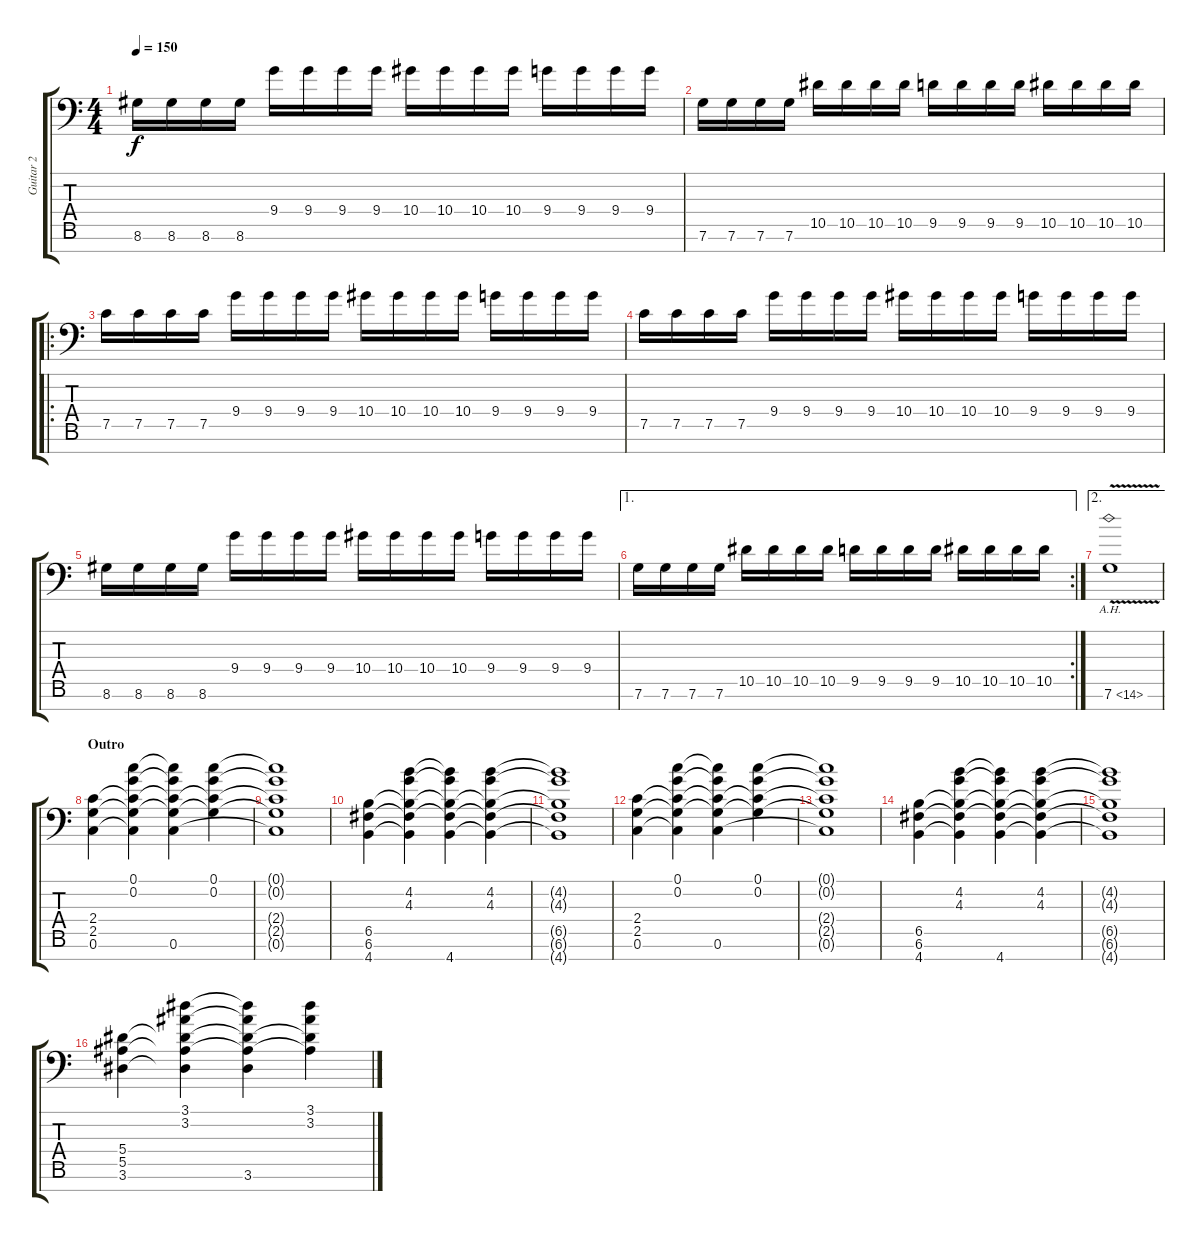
\track ("Guitar 2" "Guitar 2") {instrument distortionguitar}
\staff {score tabs}
\tuning (C4 G3 Eb3 Bb2 F2 C2 G1) {hide}
\ts (4 4)
\tempo 150
\clef f4
\ks c
8.6.16{dy f} 8.6.16 8.6.16 8.6.16 9.4.16 9.4.16 9.4.16 9.4.16 10.4.16 10.4.16 10.4.16 10.4.16 9.4.16 9.4.16 9.4.16 9.4.16 |
7.6.16 7.6.16 7.6.16 7.6.16 10.5.16 10.5.16 10.5.16 10.5.16 9.5.16 9.5.16 9.5.16 9.5.16 10.5.16 10.5.16 10.5.16 10.5.16 |
\ro
7.5.16 7.5.16 7.5.16 7.5.16 9.4.16 9.4.16 9.4.16 9.4.16 10.4.16 10.4.16 10.4.16 10.4.16 9.4.16 9.4.16 9.4.16 9.4.16 |
7.5.16 7.5.16 7.5.16 7.5.16 9.4.16 9.4.16 9.4.16 9.4.16 10.4.16 10.4.16 10.4.16 10.4.16 9.4.16 9.4.16 9.4.16 9.4.16 |
8.6.16 8.6.16 8.6.16 8.6.16 9.4.16 9.4.16 9.4.16 9.4.16 10.4.16 10.4.16 10.4.16 10.4.16 9.4.16 9.4.16 9.4.16 9.4.16 |
\ae 1
\rc 2
7.6.16 7.6.16 7.6.16 7.6.16 10.5.16 10.5.16 10.5.16 10.5.16 9.5.16 9.5.16 9.5.16 9.5.16 10.5.16 10.5.16 10.5.16 10.5.16 |
\ae 2
7.6{ah 7 v}.1 |
\section ("" "Outro")
(2.4 2.5 0.6).4 (0.1 0.2 2.4{t} 2.5{t} 0.6{t}).4 (0.1{t} 0.2{t} 2.4{t} 2.5{t} 0.6).4 (0.1 0.2 2.4{t} 2.5{t}).4 |
(0.1{t} 0.2{t} 2.4{t} 2.5{t} 0.6{t}).1 |
(6.5 6.6 4.7).4 (4.2 4.3 6.5{t} 6.6{t} 4.7{t}).4 (4.2{t} 4.3{t} 6.5{t} 6.6{t} 4.7).4 (4.2 4.3 6.5{t} 6.6{t} 4.7{t}).4 |
(4.2{t} 4.3{t} 6.5{t} 6.6{t} 4.7{t}).1 |
(2.4 2.5 0.6).4{volume 8} (0.1 0.2 2.4{t} 2.5{t} 0.6{t}).4 (0.1{t} 0.2{t} 2.4{t} 2.5{t} 0.6).4 (0.1 0.2 2.4{t} 2.5{t}).4 |
(0.1{t} 0.2{t} 2.4{t} 2.5{t} 0.6{t}).1 |
(6.5 6.6 4.7).4 (4.2 4.3 6.5{t} 6.6{t} 4.7{t}).4 (4.2{t} 4.3{t} 6.5{t} 6.6{t} 4.7).4 (4.2 4.3 6.5{t} 6.6{t} 4.7{t}).4 |
(4.2{t} 4.3{t} 6.5{t} 6.6{t} 4.7{t}).1 |
(5.4 5.5 3.6).4{volume 5} (3.1 3.2 5.4{t} 5.5{t} 3.6{t}).4 (3.1{t} 3.2{t} 5.4{t} 5.5{t} 3.6).4 (3.1 3.2 5.4{t} 5.5{t}).4
